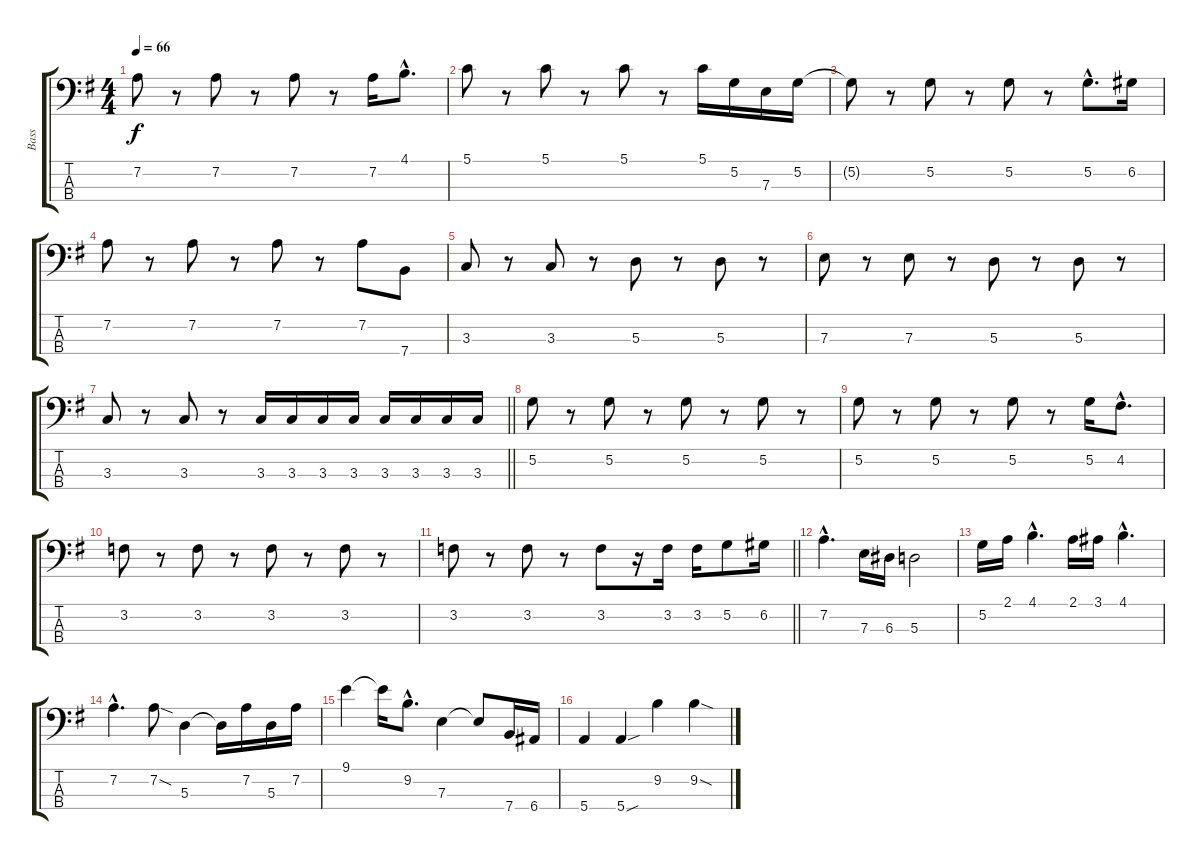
\track ("Bass" "Bass") {instrument fretlessbass}
\staff {score tabs}
\tuning (G2 D2 A1 E1) {hide}
\ts (4 4)
\tempo 66
\clef f4
\ks g
7.2.8{dy f} r.8 7.2.8 r.8 7.2.8 r.8 7.2.16 4.1{hac}.8{d} |
5.1.8 r.8 5.1.8 r.8 5.1.8 r.8 5.1.16 5.2.16 7.3.16 5.2.16 |
5.2{t}.8 r.8 5.2.8 r.8 5.2.8 r.8 5.2{hac}.8{d} 6.2.16 |
7.2.8 r.8 7.2.8 r.8 7.2.8 r.8 7.2.8 7.4.8 |
3.3.8 r.8 3.3.8 r.8 5.3.8 r.8 5.3.8 r.8 |
7.3.8 r.8 7.3.8 r.8 5.3.8 r.8 5.3.8 r.8 |
\barLineRight lightlight
3.3.8 r.8 3.3.8 r.8 3.3.16 3.3.16 3.3.16 3.3.16 3.3.16 3.3.16 3.3.16 3.3.16 |
5.2.8 r.8 5.2.8 r.8 5.2.8 r.8 5.2.8 r.8 |
5.2.8 r.8 5.2.8 r.8 5.2.8 r.8 5.2.16 4.2{hac}.8{d} |
3.2.8 r.8 3.2.8 r.8 3.2.8 r.8 3.2.8 r.8 |
\barLineRight lightlight
3.2.8 r.8 3.2.8 r.8 3.2.8 r.16 3.2.16 3.2.16 5.2.8 6.2.16 |
7.2{hac}.4{d} 7.3.16 6.3.16 5.3.2 |
5.2.16 2.1.16 4.1{hac}.4{d} 2.1.16 3.1.16 4.1{hac}.4{d} |
7.2{hac}.4{d} 7.2{sod}.8 5.3.4 5.3{t}.16 7.2.16 5.3.16 7.2.16 |
9.1.4 9.1{t}.16 9.2{hac}.8{d} 7.3.4 7.3{t}.8 7.4.16 6.4.16 |
5.4.4 5.4{sou}.4 9.2.4 9.2{sod}.4
